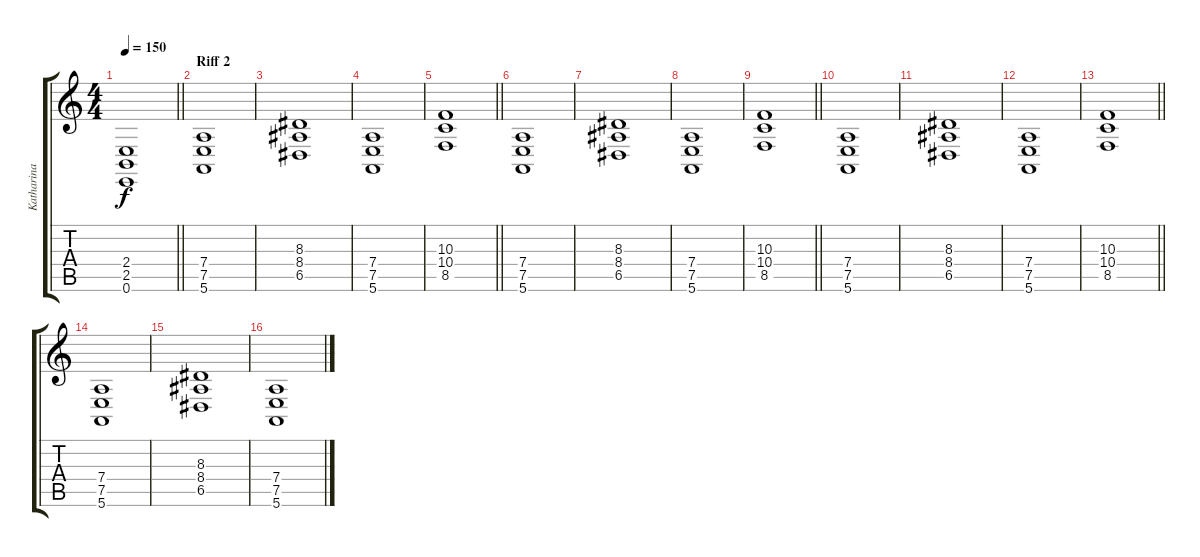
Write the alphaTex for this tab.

\track ("Katharina" "Katharina") {instrument choiraahs}
\staff {score tabs}
\tuning (E4 B3 G3 D3 A2 E2) {hide}
\ts (4 4)
\tempo 150
\clef g2
\barLineRight lightlight
\ks c
(2.4 2.5 0.6).1{dy f} |
\section ("" "Riff 2")
(7.4 7.5 5.6).1 |
(8.3 8.4 6.5).1 |
(7.4 7.5 5.6).1 |
\barLineRight lightlight
(10.3 10.4 8.5).1 |
(7.4 7.5 5.6).1 |
(8.3 8.4 6.5).1 |
(7.4 7.5 5.6).1 |
\barLineRight lightlight
(10.3 10.4 8.5).1 |
(7.4 7.5 5.6).1 |
(8.3 8.4 6.5).1 |
(7.4 7.5 5.6).1 |
\barLineRight lightlight
(10.3 10.4 8.5).1 |
(7.4 7.5 5.6).1 |
(8.3 8.4 6.5).1 |
(7.4 7.5 5.6).1
